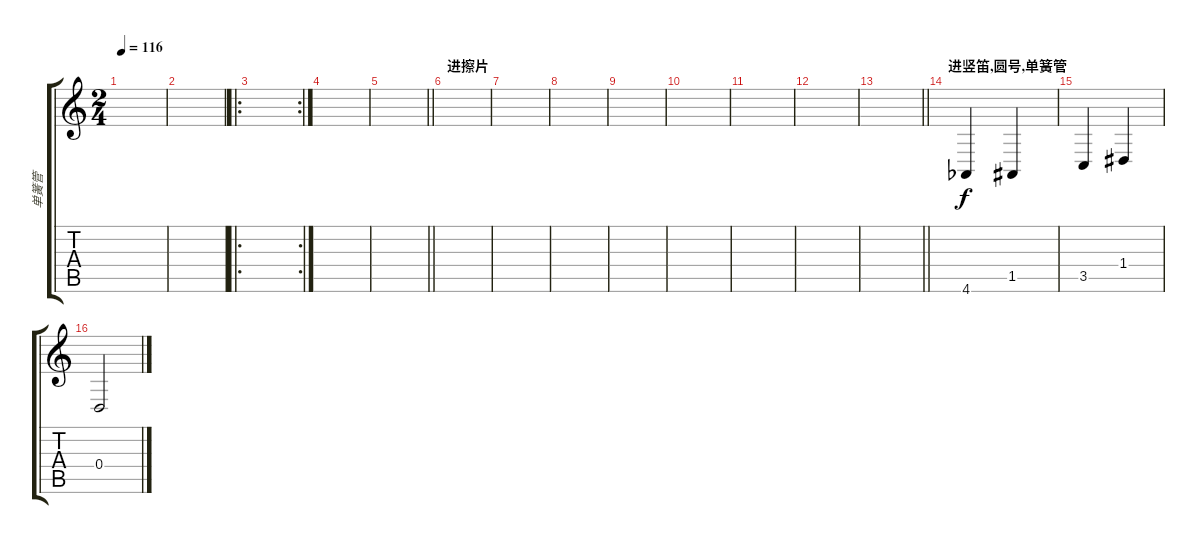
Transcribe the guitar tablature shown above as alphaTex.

\track ("单簧管" "单簧管") {instrument clarinet}
\staff {score tabs}
\tuning (E4 B3 G3 D3 A2 E2) {hide}
\ts (2 4)
\tempo 116
\clef g2
\ks c
|
|
\ro
\rc 2
|
|
\barLineRight lightlight
|
\section ("" "进擦片")
|
|
|
|
|
|
|
\barLineRight lightlight
|
\section ("" "进竖笛,圆号,单簧管")
4.6{acc b}.4 1.5.4 |
3.5.4 1.4.4 |
0.4.2
